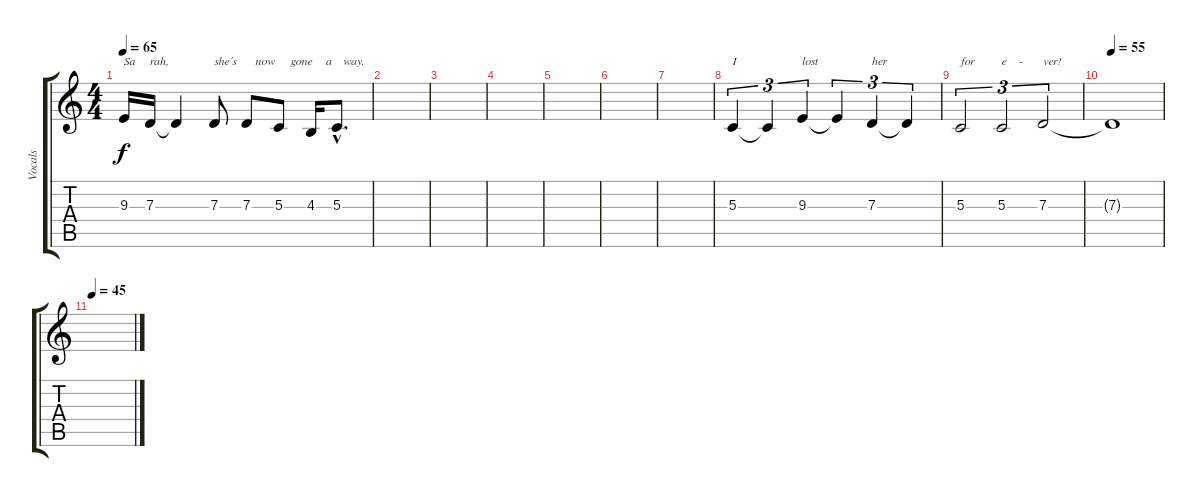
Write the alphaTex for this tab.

\track ("Vocals" "Vocals") {instrument lead6voice}
\staff {score tabs}
\tuning (E4 B3 G3 D3 A2 D2) {hide}
\ts (4 4)
\tempo 65
\clef g2
\ks c
9.3.16{txt "Sa" dy f} 7.3.16{txt "rah,"} 7.3{t}.4 7.3.8{txt "she´s"} 7.3.8{txt "   now"} 5.3.8{txt "    gone"} 4.3.16{txt "     a"} 5.3{hac}.8{d txt "  way."} |
|
|
|
|
|
|
5.3.4{tu (3 2) txt "I"} 5.3{t}.4{tu (3 2)} 9.3.4{tu (3 2) txt "lost"} 9.3{t}.4{tu (3 2)} 7.3.4{tu (3 2) txt "her"} 7.3{t}.4{tu (3 2)} |
5.3.2{tu (3 2) txt "for"} 5.3.2{tu (3 2) txt "e    -"} 7.3.2{tu (3 2) txt "ver!"} |
\tempo 55
7.3{t}.1{volume 0} |
\tempo 45
